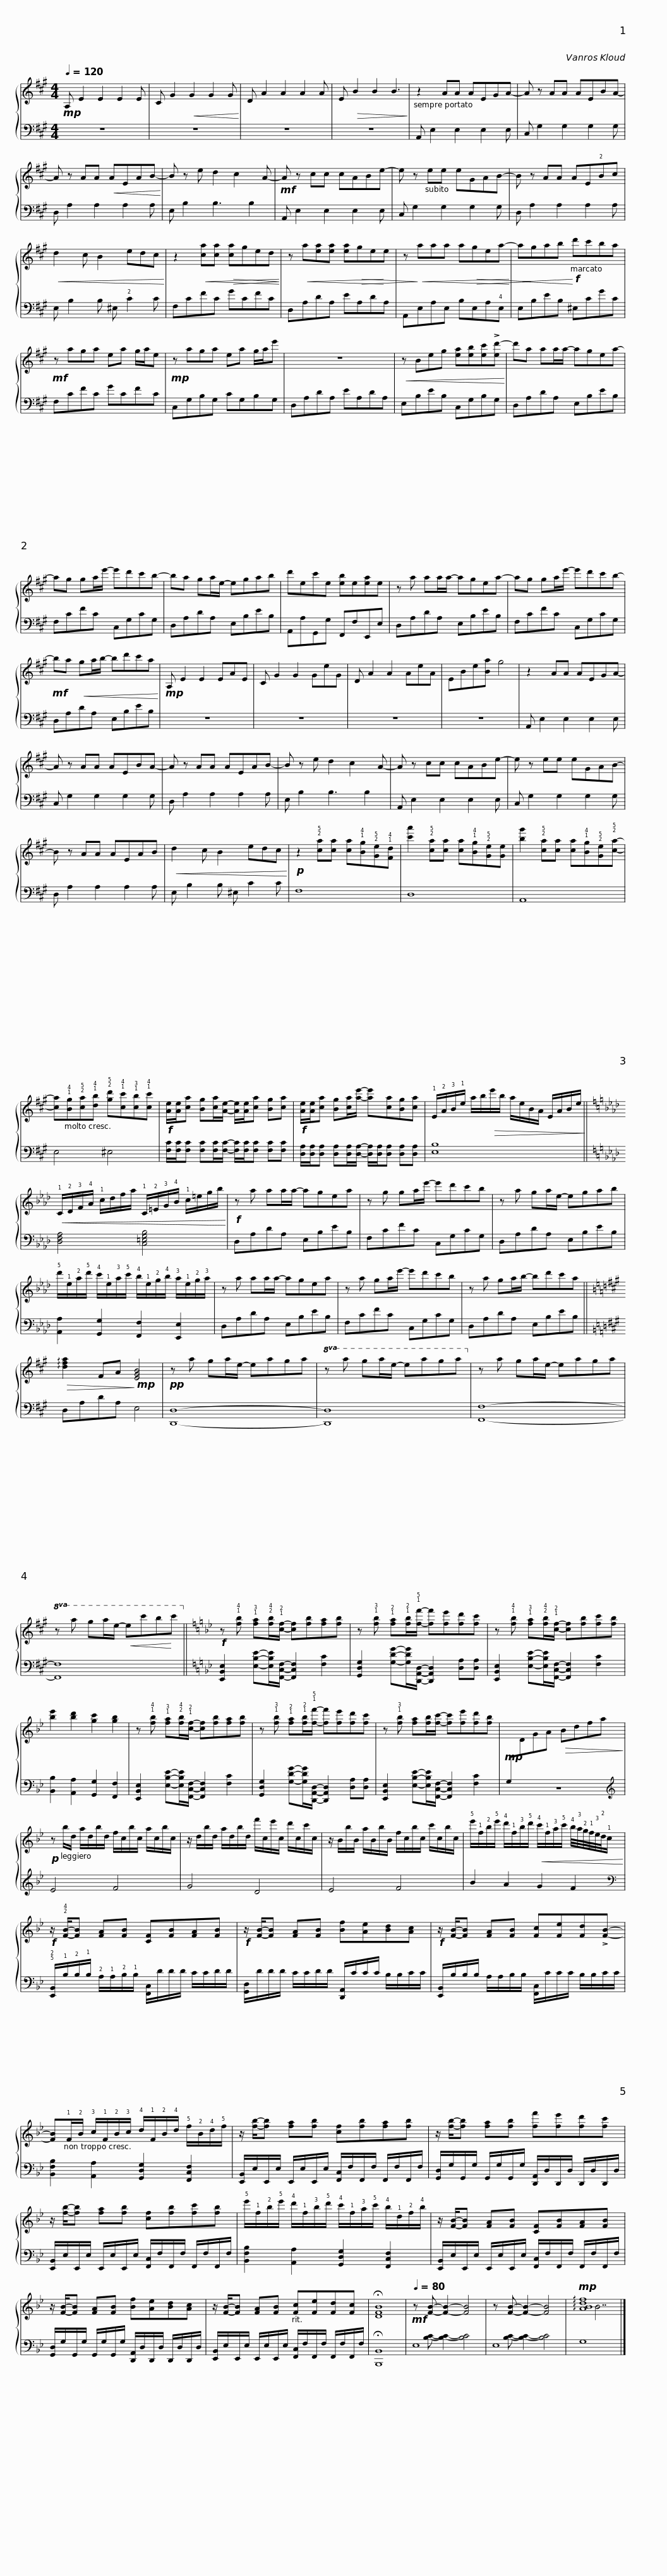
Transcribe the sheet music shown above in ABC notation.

X:1
%%score { ( 1 4 ) | ( 2 3 ) }
L:1/8
Q:1/4=120
M:4/4
I:linebreak $
K:A
V:1 treble
V:4 treble
V:2 bass
V:3 bass
V:1
!mp! A, E2 E2 E2 E | C G2!<(! G2 G2 G!<)! | D A2 A2 A2 A | E!>(! B2 B2 B3!>)! | z2 AA AEGA- |$ %5
 A z AA AEBA- | A z AA!<(! AEAB-!<)! | B z e d2 c2 A- |!mf! A z cc cABe- |$ e z ee eGAB- | %10
 B z AA AE!2!Bc |!<(! d2 c B2 edc!<)! | z2!<(! [ca][ca]!>(! [ca]ged!<)!!>)! |$ z!<(! a[ea][ea] [ea]!>(!ge!<)!e | z!>)!!<(! aaa a!>(!gea-!<)! | %15
!<(! a!>)!gab!<)!!f! d'c'ba |!mf! z aga ea g/a/e |$!mp! z aga ea g/a/e' | z8 |!<(! z Beg [ea][eb][ec']!>![ed'-]!<)! | %20
 d'a aa/a/- agea- |$ ag ga/e'/- e'd'c'b- | ba ga/e/- egab | d'ec'e [eb]e[ea]e | z a aa/a/- agea- |$ %25
 ag ga/e'/- e'd'c'b- |!mf! ba!<(! ga/b/- bd'c'a!<)! |!mp! A, E2 E2 EAE | C G2 G2 GeG |$ D A2 A2 AeA | %30
 EBe[Ba] g4 | z2 AA AEGA- | A z AA AEBA- | A z AA AEAB- |$ B z e d2 c2 A- | %35
 A z cc cABe- | e z ee eGAB- | B z AA AEAB |!<(! d2 c B2 edc!<)! |$!p! z2 !2!!5![ca][ca] [ca]!1!!4![Bg]!2!!5![Ge]!1!!4![Fd] | %40
 [c'a']2 !2!!5![ca][ca] [ca]!1!!4![Bg]!2!!5![Ge][Ge] | [bg']2 !2!!5![ca][ca] [ca]!1!!4![Bg]!2!!5![Ge]!2!!5![ca]- | [ca]!1!!4![Bg]!2!!5![ca]!1!!4![db] !2!!5![gd']!1!!4![cc']!1!!3![cb]!1!!4![cc'] |$!f! [Ae]/[Ae]/[ca] [Bg][ca]/[Ae]/- [Ae]/[Ae]/[ca] [Bg][ca] |!f! [Ae]/[Ae]/[ca] [Bg][ca]/[ae']/- [ae'][ca][Bg][ca] |$ %45
 !1!E/!2!A/!3!B/!1!e/ a/b/!>(!e'/b/ a/e/B/A/ E/A/B/e/!>)! ||[K:Ab]!<(! !1!C/!2!D/!3!F/!4!A/ !1!c/d/f/a/ !1!C/!2!=E/!3!G/!4!B/ !1!c/=e/g/b/!<)! |$!f! z a aa/a/- agea | z g ga/e'/- e'd'c'b | z a ga/e/- egab |$ %50
 !5!d'/!1!e/!2!a/!5!d'/ !4!c'/!1!e/!3!a/!5!c'/ !4!b/!1!e/!2!g/!4!b/ !3!a/!1!e/!2!g/!3!a/ | z a aa/a/- agea | z a ga/e'/- e'd'c'b |$ z a ga/b/- bd'c'a ||[K:A]!>(! !arpeggio![dfa]2 FA!>)!!mp! [EGB]4 | %55
!pp! z a ga/e/- eaga |!8va(! z a' g'a'/e'/- e'a'g'a'!8va)! |$ z a ga/e/- eaga |!8va(! z a' g'a'/e'/-!<(! e'c''b'!<)!c''!8va)! ||[K:Bb]!f! z !1!!4![fb] !1!!3![fa]!2!!4![fb]/!1!!2![cf]/- [cf][fb][fa][fb] | %60
 z !1!!3![fb] !1!!2![fa]!1!!2![fb]/!1!!5![ff']/- [ff'][fe'][fd'][fc'] |$ z !1!!4![fb] !1!!3![fa]!2!!4![fb]/!1!!2![cf]/- [cf][fb][fc'][fb] | [be']2 [bd']2 [gc']2 [gb]2 | z !1!!4![fb] !1!!3![fa]!2!!4![fb]/!1!!2![cf]/- [cf][fb][fa][fb] | z !1!!3![fb] !1!!2![fa]!1!!2![fb]/!1!!5![ff']/- [ff'][fe'][fd'][fc'] |$ %65
 z !1!!3![fb] [fa][fb]/[fc']/- [fc'][fe'][fd'][fb] |!mp![I:staff +1] G,[I:staff -1]DGA!>(! Bdfa!>)! |!p! z b/d/ a/d/b/d/ f/c/b/c/ a/c/b/c/ |$ z/ d/b/d/ a/d/b/d/ f'/c/e'/c/ d'/c/c'/c/ | z/ B/b/B/ a/B/b/B/ f/c/b/c/ c'/c/b/c/ |$ %70
 !5!e'/!1!f/!2!b/!5!e'/ !4!d'/!1!f/!3!b/!5!d'/!<(! !4!c'/!1!f/!3!a/!5!c'/ !4!b/4!3!a/4!2!g/4!1!f/4!3!e/4!2!d/4!1!c/!<)! |!f! z/ !2!!4![FB]/-[FB] [FA][FB] [CF][FB][FA][FB] |$!f! z/ [FB]/-[FB] [FA][FB] [Bf][Ae][Bd][Ac] |!f! z/ [FB]/-[FB] [FA][FB] [Fc][Fe][Fd]!>![FB]- |$ [FB]!1!F/!2!B/ !3!c/!1!F/!2!B/!3!c/ !4!d/!1!F/!2!B/!4!d/ !5!f/!2!B/!4!d/!5!f/ | %75
 z/ [fb]/-[fb] [fa][fb] [cf][fb][fa][fb] | z/ [fb]/-[fb] [fa][fb] [ff'][fe'][fd'][fc'] |$ z/ [fb]/-[fb] [fa][fb] [cf][fb][fc'][fb] | !5!e'/!1!f/!2!b/!5!e'/ !4!d'/!1!f/!3!b/!5!d'/ !4!c'/!1!f/!3!a/!5!c'/ !4!b/!1!d/!2!f/!4!b/ |$ z/ [FB]/-[FB] [FA][FB] [CF][FB][FA][FB] | %80
 z/ [FB]/-[FB] [FA][FB] [Bf][Ae][Bd][Ac] |$ z/ [FB]/-[FB] [FA][FB] [Fc][Fe][Fd][Fc] | !fermata![DFB]8 |[Q:1/4=80]!mf! z [FB]- [FB]2- [FB]4 | z [FB]- [FB]2- [FB]4 | %85
!mp! !arpeggio![ABdf]8 |] %86
V:2
 z8 | z8 | z8 | z8 | A,, E,2 E,2 E,2 E, |$ %5
 C, G,2 G,2 G,2 G, | D, A,2 A,2 A,2 A, | E, B,2 B,3 B,2 | A,, E,2 E,2 E,2 E, |$ C, G,2 G,2 G,2 G, | %10
 D, A,2 A,2 A,2 A, | E, B,2 B, ^E, !2!C2 C | F,CFC GCFC |$ D,A,DA, EA,DA, | A,,E,A,E, B,E,A,!4!E, | %15
 E,B,EB, ^E,CGC | F,CFC GCFC |$ C,G,B,G, CG,B,G, | D,A,DA, EA,DA, | E,B,EB, C,G,B,G, | %20
 D,A,DA, E,B,EB, |$ F,CFC C,G,CG, | D,A,DA, E,B,EB, | A,,A,G,,G, F,,F,E,,E, | D,A,DA, E,B,EB, |$ %25
 F,CFC C,G,CG, | D,A,DA, E,B,EB, | z8 | z8 |$ z8 | %30
 z8 | A,, E,2 E,2 E,2 E, | C, G,2 G,2 G,2 G, | D, A,2 A,2 A,2 A, |$ E, B,2 B,3 B,2 | %35
 A,, E,2 E,2 E,2 E, | C, G,2 G,2 G,2 G, | D, A,2 A,2 A,2 A, | E, B,2 B, ^E, C2 C |$ F,8 | %40
 D,8 | A,,8 | E,4 ^E,4 |$ [F,C]/[F,C]/[F,C] [F,C][F,C]/[F,C]/- [F,C]/[F,C]/[F,C] [F,C][F,C] | [D,A,]/[D,A,]/[D,A,] [D,A,][D,A,]/[D,A,]/- [D,A,]/[D,A,]/[D,A,] [D,A,][D,A,] |$ %45
 [E,B,]8 ||[K:Ab] [D,F,A,]4 [C,=E,G,B,]4 |$ D,A,DA, E,B,EB, | F,CFC C,G,CG, | D,A,DA, E,B,EB, |$ %50
 [A,,A,]2 [G,,G,]2 [F,,F,]2 [E,,E,]2 | D,A,DA, E,B,EB, | F,CFC C,G,CG, |$ D,A,DA, E,B,EB, ||[K:A] D,A,DA, E,4 | %55
 [D,,D,]8- | [D,,D,]8 |$ [F,,F,]8- | [F,,F,]8 ||[K:Bb] [E,,B,,E,]2 [E,B,E]-[E,B,E]/[F,,C,F,]/- [F,,C,F,]2 [F,C]2 | %60
 [G,,D,G,]2 [G,DG]-[G,DG]/[D,,A,,D,]/- [D,,A,,D,]2 [D,A,][D,A,] |$ [E,,B,,E,]2 [E,B,E]-[E,B,E]/[F,,C,F,]/- [F,,C,F,]2 [F,C]2 | [B,,B,]2 [A,,A,]2 [G,,G,]2 [F,,F,]2 | [E,,B,,E,]2 [E,B,E]-[E,B,E]/[F,,C,F,]/- [F,,C,F,]2 [F,C]2 | [G,,D,G,]2 [G,DG]-[G,DG]/[D,,A,,D,]/- [D,,A,,D,]2 [D,A,][D,A,] |$ %65
 [E,,B,,E,]2 [E,B,E]-[E,B,E]/[F,,C,F,]/- [F,,C,F,]2 [F,C]2 | z8 |[K:treble] E4 F4 |$ G4 D4 | E4 F4 |$ %70
 B2 A2 G2 F2 |[K:bass] !5!!2![E,,B,,]/!1!B,/!2!B,/!1!B,/ !2!A,/!1!A,/!2!B,/!1!B,/ [F,,C,]/D/D/D/ C/C/D/D/ |$ [G,,D,]/D/D/D/ C/C/D/D/ [D,,A,,]/C/C/C/ B,/B,/C/C/ | [E,,B,,]/B,/B,/B,/ A,/A,/B,/B,/ [F,,C,]/C/C/C/ B,/B,/C/C/ |$ [B,,F,B,]2 [A,,A,]2 [G,,D,G,]2 [F,,C,F,]2 | %75
 [E,,B,,]/E,/E,,/E,/ E,,/E,/E,,/E,/ [F,,C,]/F,/F,,/F,/ F,,/F,/F,,/F,/ | [G,,D,]/G,/G,,/G,/ G,,/G,/G,,/G,/ [D,,A,,]/D,/D,,/D,/ D,,/D,/D,,/D,/ |$ [E,,B,,]/E,/E,,/E,/ E,,/E,/E,,/E,/ [F,,C,]/F,/F,,/F,/ F,,/F,/F,,/F,/ | [B,,F,B,]2 [A,,A,]2 [G,,D,G,]2 [F,,C,F,]2 |$ [E,,B,,]/E,/E,,/E,/ E,,/E,/E,,/E,/ [F,,C,]/F,/F,,/F,/ F,,/F,/F,,/F,/ | %80
 [G,,D,]/G,/G,,/G,/ G,,/G,/G,,/G,/ [D,,A,,]/D,/D,,/D,/ D,,/D,/D,,/D,/ |$ [E,,B,,]/E,/E,,/E,/ E,,/E,/E,,/E,/ [F,,C,]/F,/F,,/F,/ F,,/F,/F,,/F,/ | !fermata![B,,,B,,]8 | E,8 | E,8 | %85
 G,8 |] %86
V:3
 x8 | x8 | x8 | x8 | x8 |$ %5
 x8 | x8 | x8 | x8 |$ x8 | %10
 x8 | x8 | x8 |$ x8 | x8 | %15
 x8 | x8 |$ x8 | x8 | x8 | %20
 x8 |$ x8 | x8 | x8 | x8 |$ %25
 x8 | x8 | x8 | x8 |$ x8 | %30
 x8 | x8 | x8 | x8 |$ x8 | %35
 x8 | x8 | x8 | x8 |$ x8 | %40
 x8 | x8 | x8 |$ x8 | x8 |$ %45
 x8 ||[K:Ab] x8 |$ x8 | x8 | x8 |$ %50
 x8 | x8 | x8 |$ x8 ||[K:A] x8 | %55
 x8 | x8 |$ x8 | x8 ||[K:Bb] x8 | %60
 x8 |$ x8 | x8 | x8 | x8 |$ %65
 x8 | x8 |[K:treble] x8 |$ x8 | x8 |$ %70
 x8 |[K:bass] x8 |$ x8 | x8 |$ x8 | %75
 x8 | x8 |$ x8 | x8 |$ x8 | %80
 x8 |$ x8 | x8 | x [B,C]- [B,C]2- [B,C]4 | x [B,C]- [B,C]2- [B,C]4 | %85
 x8 |] %86
V:4
 x8 | x8 | x8 | x8 | x8 |$ %5
 x8 | x8 | x8 | x8 |$ x8 | %10
 x8 | x8 | x8 |$ x8 | x8 | %15
 x8 | x8 |$ x8 | x8 | x8 | %20
 x8 |$ x8 | x8 | x8 | x8 |$ %25
 x8 | x8 | x8 | x8 |$ x8 | %30
 x8 | x8 | x8 | x8 |$ x8 | %35
 x8 | x8 | x8 | x8 |$ x8 | %40
 x8 | x8 | x8 |$ x8 | x8 |$ %45
 x8 ||[K:Ab] x8 |$ x8 | x8 | x8 |$ %50
 x8 | x8 | x8 |$ x8 ||[K:A] x8 | %55
 x8 |!8va(! x8!8va)! |$ x8 |!8va(! x8!8va)! ||[K:Bb] x8 | %60
 x8 |$ x8 | x8 | x8 | x8 |$ %65
 x8 | x8 | x8 |$ x8 | x8 |$ %70
 x8 | x8 |$ x8 | x8 |$ x8 | %75
 x8 | x8 |$ x8 | x8 |$ x8 | %80
 x8 |$ x8 | x8 | x8 | x8 | %85
 x B7 |] %86
